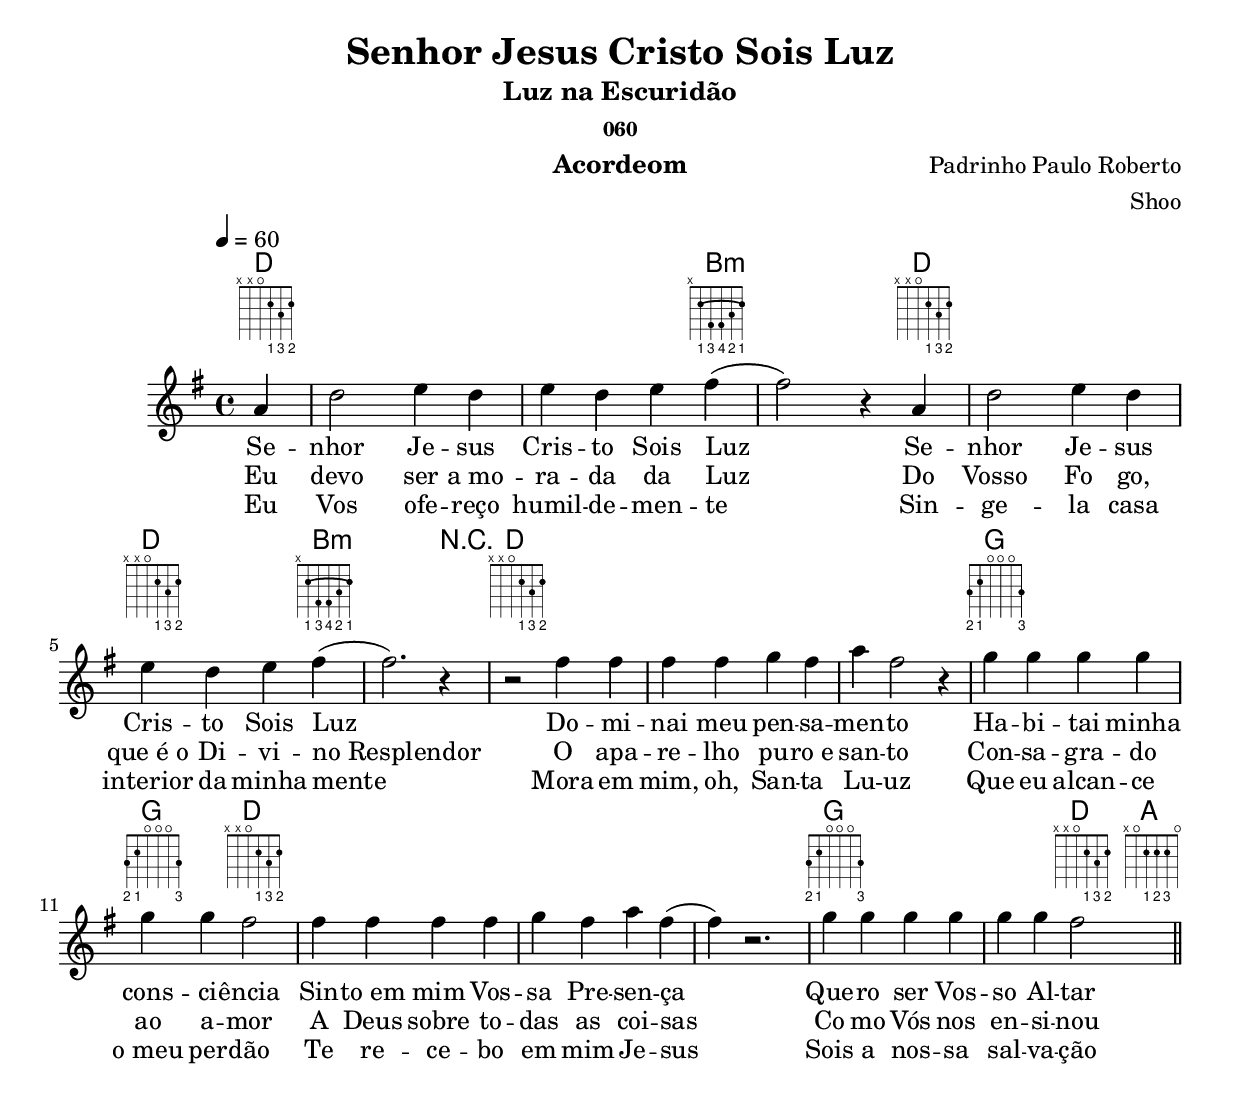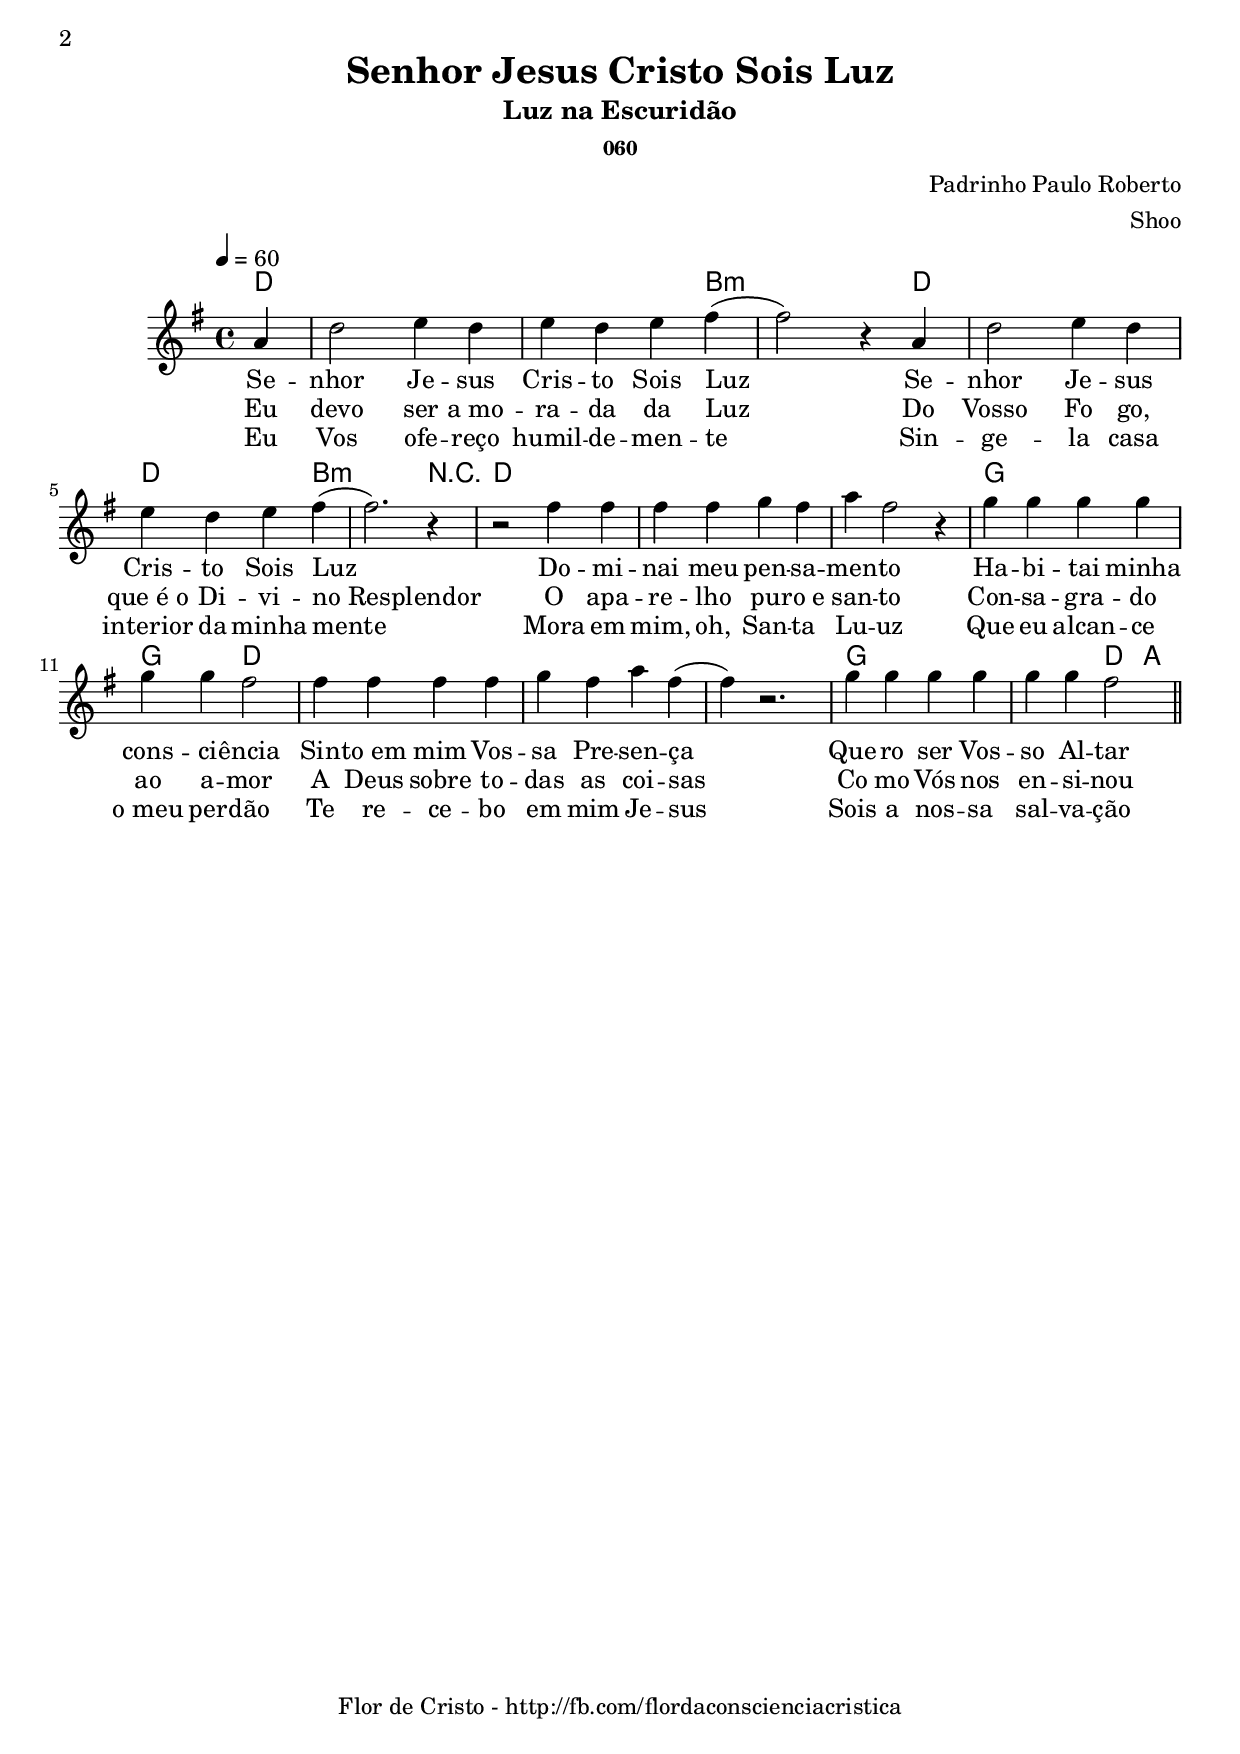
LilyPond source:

\version "2.19.15"
\include "predefined-guitar-fretboards.ly"
\header {
  dedication=""
  title="Senhor Jesus Cristo Sois Luz"
  subtitle="Luz na Escuridão"
  subsubtitle="060"
  poet=""
  meter=""
  piece=""
  composer="Padrinho Paulo Roberto"
  arranger="Shoo"
  opus=""
  instrument="Acordeom"
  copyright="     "
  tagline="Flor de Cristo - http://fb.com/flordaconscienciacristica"
}
harmoniaAa =
\chordmode
{
  \tempo 4=60
  \time 4/4
  \partial 4
  
  d4: |
  d1:  |
  d2.: b4:m  |
  b2.:m   d4:  |
  d1:  |
  d2.: b4:m  |
  b2.:m  r4 |
  d1: |
  d1: |
  d1: |
  g1: |
  g2:  d2: |
  d1: |
  d1: |
  d1: |
  g1: |
  g2: d4: a4: |
}
pautaAa =
\relative c' {
  \clef treble
  \key g \major
  \time 4/4
  \partial 4
  
  a'4 | d2 e4  d | e d e  fis4 ( | fis2 )  r4
  a,4 | d2 e4  d | e d e  fis4 ( | fis2. ) r4 |
  r2 fis4 fis4 | fis4 fis4   g fis4  a fis2 r4 |
  g4 g g g | g g  fis2 |
  fis4 fis4 fis4 fis4  | g fis4  a fis4 ( | fis4 ) r2. |
  g4 g g g | g g  fis2 |
  
  \bar "||"
}
\addlyrics
{ 
Se -- nhor Je -- sus Cris -- to Sois Luz
Se -- nhor Je -- sus Cris -- to Sois Luz
Do -- mi -- nai meu pen -- sa -- men -- to
Ha -- bi -- tai minha cons -- ci -- ência
Sin -- to_em mim Vos -- sa Pre -- sen -- ça
Que -- ro ser Vos -- so Al -- tar

}
\addlyrics
{ 
Eu devo ser a_mo -- ra -- da da Luz
Do Vosso Fo go, que_é_o Di -- vi -- no_Resplendor
O apa -- re -- lho pu -- ro_e san -- to
Con -- sa -- gra -- do ao a -- mor
A Deus sobre to  -- das as coi -- sas
Co mo Vós nos en -- si -- nou

}
\addlyrics
{
Eu Vos ofe -- reço humil -- de -- men -- te
Sin -- ge -- la casa interior da minha mente
Mora em mim, oh, San -- ta Lu -- uz
Que eu alcan -- ce o_meu per -- dão
Te re -- ce -- bo em mim Je -- sus
Sois a nos -- sa sal -- va -- ção
}

\bookpart {
  \score {
    \new StaffGroup {
      \override Score.RehearsalMark #'self-alignment-X = #LEFT
      <<
        \new ChordNames {\set chordChanges = ##t \harmoniaAa}
        \new FretBoards {\set chordChanges = ##t \harmoniaAa}
        \new Staff \with {instrumentName = #"" shortInstrumentName = #" "} \pautaAa
       
      >>
    }
    \layout {}
    \midi {}
    
  }
}

\bookpart {
  \header {instrument=""}
  \score {
    \new StaffGroup {
      \override Score.RehearsalMark #'self-alignment-X = #LEFT
      <<
        \new ChordNames {\set chordChanges = ##t \harmoniaAa}
        \new Staff \pautaAa
      >>
    }
    \layout {}
    \midi {}
  }
}




